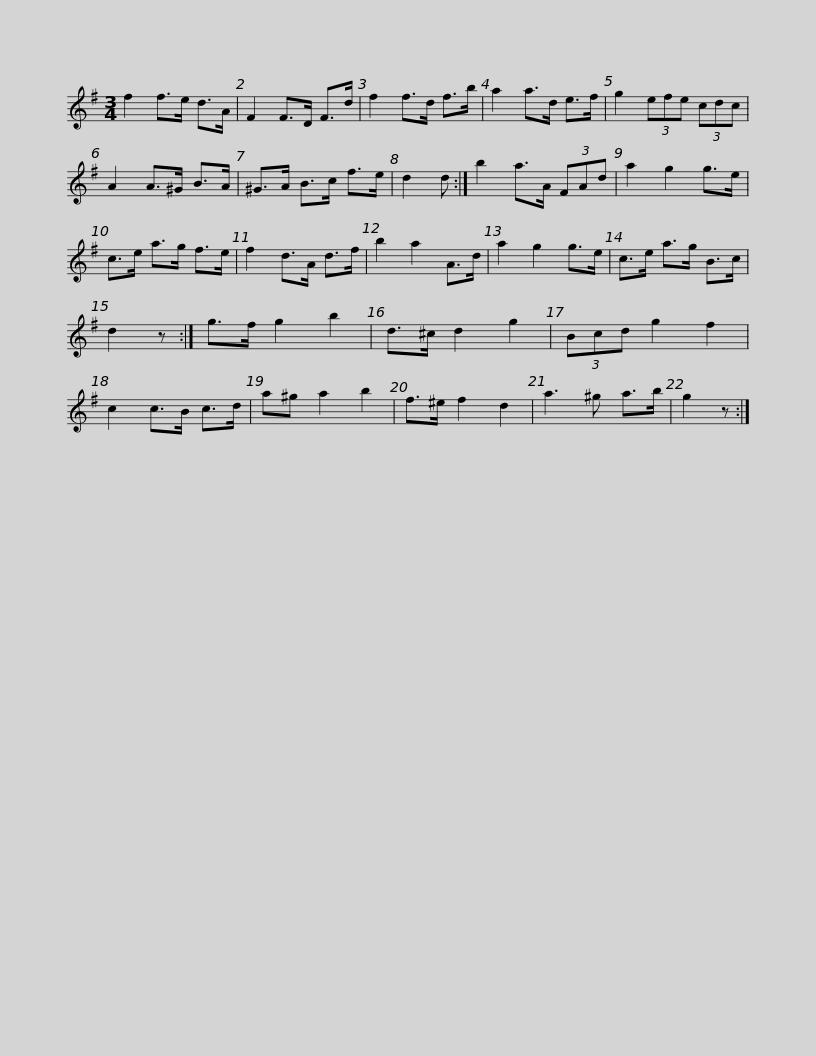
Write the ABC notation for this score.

X:1
L:1/8
M:3/4
I:linebreak $
K:G
V:1 treble
V:1
 f2 f>e d>A | F2 F>D F>d | f2 f>d f>b | a2 a>d e>f | g2 (3efe (3cdc | %5
 A2 A>^G B>A | ^G>A B>c f>e |$ d2 d :| b2 a>A (3FAd | a2 g2 g>e | %10
 c>e a>g f>e | f2 d>A d>f | b2 a2 A>d | a2 g2 g>e | c>e a>g B>c |$ %15
 d2 z :| g>f g2 b2 | d>^c d2 g2 | (3Bcd g2 f2 | c2 c>B c>d | %20
 a^g a2 b2 | f>^e f2 d2 | a3 ^g a>b | g2 z :| %24
